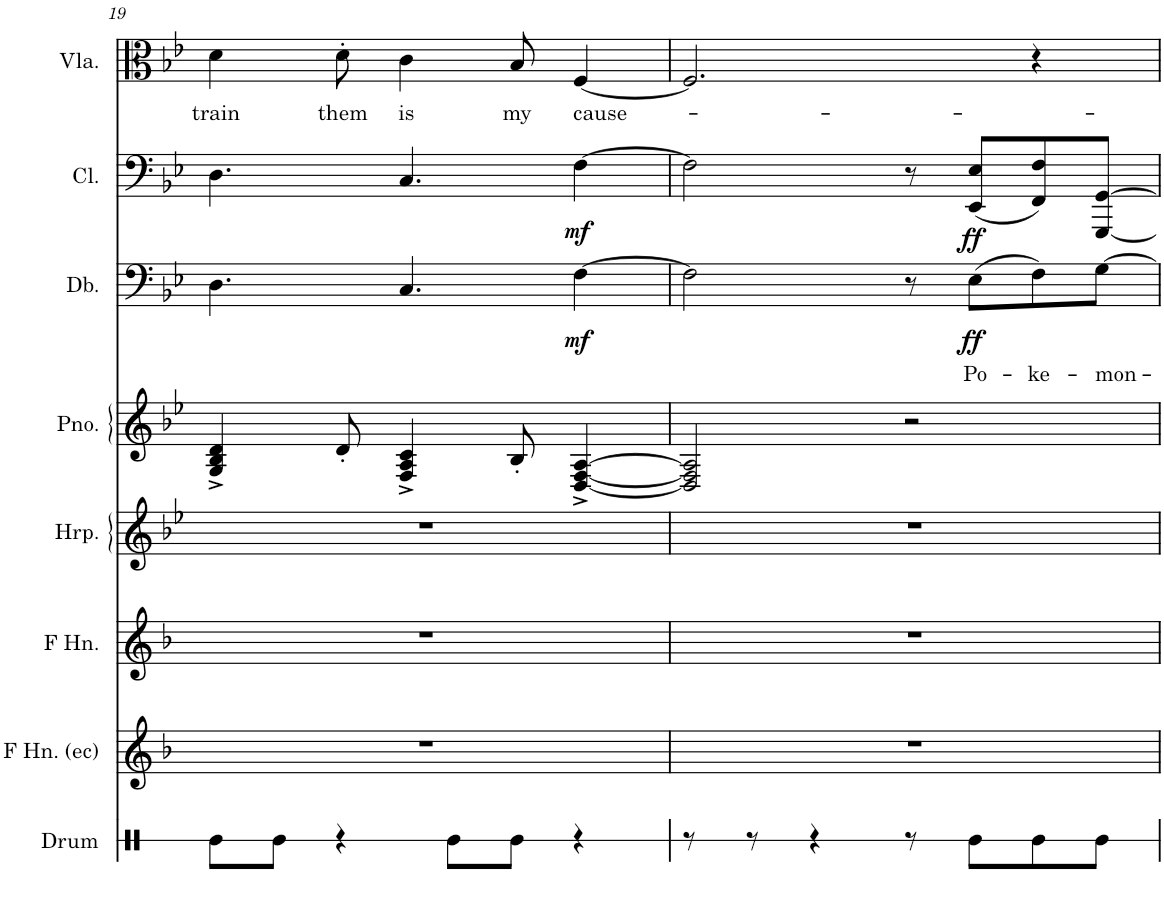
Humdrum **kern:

**kern	**kern	**kern	**kern	**kern	**kern	**text	**dynam	**kern	**dynam	**kern	**text
*part8	*part7	*part6	*part5	*part4	*part3	*part3	*part3	*part2	*part2	*part1	*part1
*staff8	*staff7	*staff6	*staff5	*staff4	*staff3	*staff3	*staff3	*staff2	*staff2	*staff1	*staff1
*I"Bass Drum	*I"French Horn (echo)	*I"French Horn	*I"Harp	*I"Piano	*I"Double Bass	*	*	*I"Cello	*	*I"Viola	*
*I'Drum	*I'F Hn. (ec)	*I'F Hn.	*I'Hrp.	*I'Pno.	*I'Db.	*	*	*I'Cl.	*	*I'Vla.	*
!!LO:PB:g=z
*clefX	*clefG2	*clefG2	*clefG2	*clefG2	*clefF4	*	*	*clefF4	*	*clefC3	*
*	*Trd4c7	*Trd4c7	*	*	*Trd7c12	*	*	*	*	*	*
*k[]	*k[b-]	*k[b-]	*k[b-e-]	*k[b-e-]	*k[b-e-]	*	*	*k[b-e-]	*	*k[b-e-]	*
*M4/4	*M4/4	*M4/4	*M4/4	*M4/4	*M4/4	*	*	*M4/4	*	*M4/4	*
=19	=19	=19	=19	=19	=19	=19	=19	=19	=19	=19	=19
!	!	!	!	!	!	!	!	!	!	!	!LO:LY:b
8Re\L	1r	1r	1r	4G/^ 4B-/^ 4d/^	4.D\	.	.	4.D\	.	4d\	train
8Re\J	.	.	.	.	.	.	.	.	.	.	.
!	!	!	!	!	!	!	!	!	!	!	!LO:LY:b
4r	.	.	.	8d'/	.	.	.	.	.	8d'\	them
!	!	!	!	!	!	!	!	!	!	!	!LO:LY:b
.	.	.	.	4F/^ 4A/^ 4c/^	4.C/	.	.	4.C/	.	4c\	is
8Re\L	.	.	.	.	.	.	.	.	.	.	.
!	!	!	!	!	!	!	!	!	!	!	!LO:LY:b
8Re\J	.	.	.	8B-'/	.	.	.	.	.	8B-/	my
!	!	!	!	!	!	!	!LO:DY:b	!	!LO:DY:b	!	!LO:LY:b
4r	.	.	.	[4D/^ [4F/^ [4A/^	[4F\	.	mf	[4F\	mf	[4F/	cause-
=20	=20	=20	=20	=20	=20	=20	=20	=20	=20	=20	=20
8r	1r	1r	1r	2D/] 2F/] 2A/]	2F\]	.	.	2F\]	.	2.F/]	.
8r	.	.	.	.	.	.	.	.	.	.	.
4r	.	.	.	.	.	.	.	.	.	.	.
8r	.	.	.	2r	8r	.	.	8r	.	.	.
!	!	!	!	!	!	!LO:LY:b	!LO:DY:b	!	!LO:DY:b	!	!
8Re\L	.	.	.	.	(8E-\L	Po-	ff	(8EE-/ 8E-/L	ff	.	.
!	!	!	!	!	!	!LO:LY:b	!	!	!	!	!
8Re\	.	.	.	.	8F\)	-ke-	.	8FF/ 8F/)	.	4r	.
!	!	!	!	!	!	!LO:LY:b	!	!	!	!	!
8Re\J	.	.	.	.	[8G\J	-mon-	.	[8GGG/ [8GG/J	.	.	.
=	=	=	=	=	=	=	=	=	=	=	=
*-	*-	*-	*-	*-	*-	*-	*-	*-	*-	*-	*-
